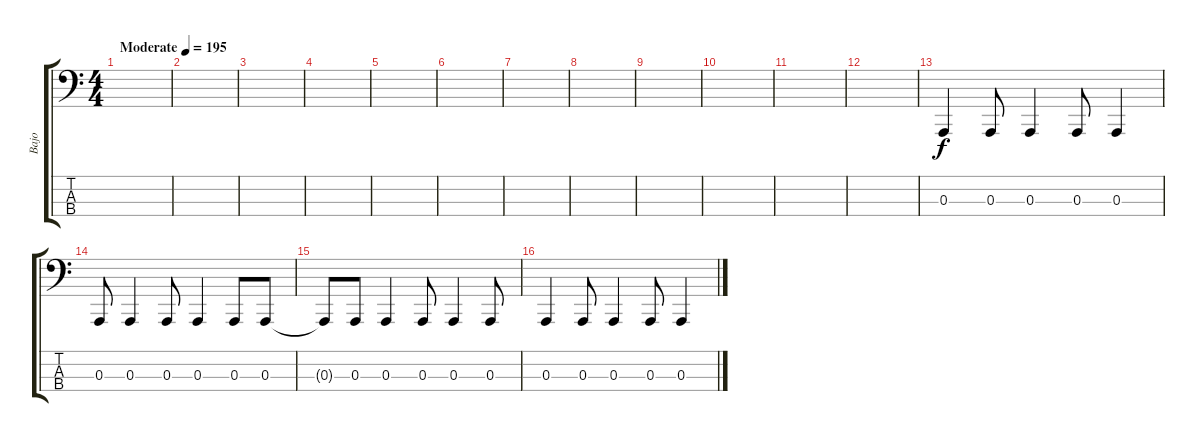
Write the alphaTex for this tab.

\track ("Bajo" "Bajo") {instrument lead2sawtooth}
\staff {score tabs}
\tuning (G2 D2 A1 E1) {hide}
\ts (4 4)
\tempo (195 "Moderate")
\clef f4
\ks c
|
|
|
|
|
|
|
|
|
|
|
|
0.3.4 0.3.8 0.3.4 0.3.8 0.3.4 |
0.3.8 0.3.4 0.3.8 0.3.4 0.3.8 0.3.8 |
0.3{t}.8 0.3.8 0.3.4 0.3.8 0.3.4 0.3.8 |
0.3.4 0.3.8 0.3.4 0.3.8 0.3.4
